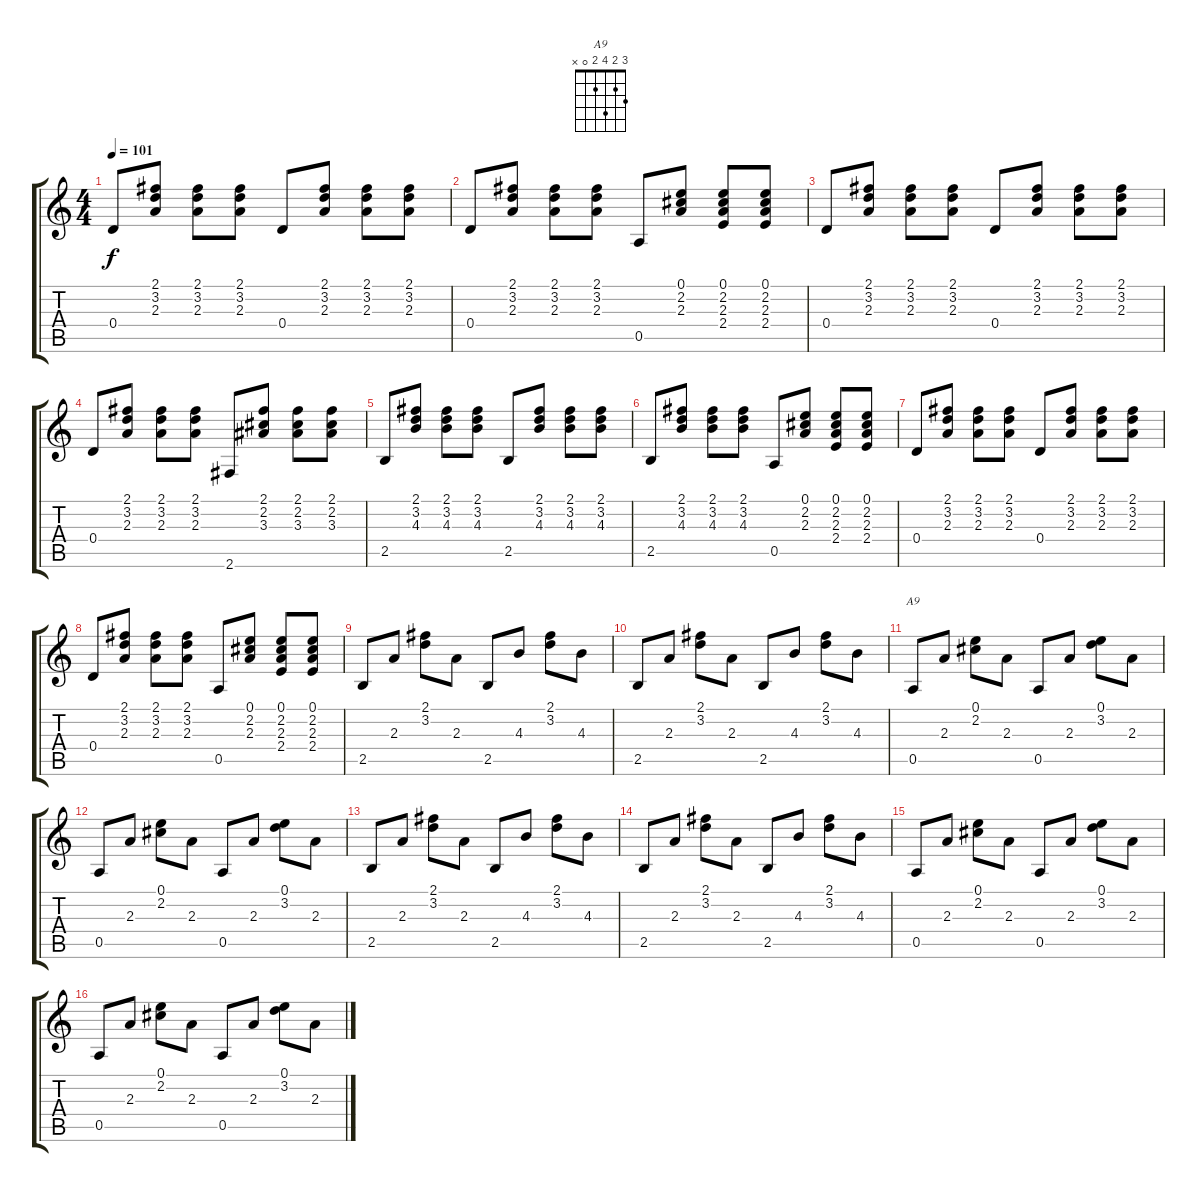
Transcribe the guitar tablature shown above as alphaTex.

\track "" {instrument electricguitarmuted}
\staff {score tabs}
\tuning (E4 B3 G3 D3 A2 E2) {hide}
\chord ("A9" 3 2 4 2 0 x)
\ts (4 4)
\tempo 101
\clef g2
\ks c
0.4.8{dy f} (2.1 3.2 2.3).8 (2.1 3.2 2.3).8 (2.1 3.2 2.3).8 0.4.8 (2.1 3.2 2.3).8 (2.1 3.2 2.3).8 (2.1 3.2 2.3).8 |
0.4.8 (2.1 3.2 2.3).8 (2.1 3.2 2.3).8 (2.1 3.2 2.3).8 0.5.8 (0.1 2.2 2.3).8 (0.1 2.2 2.3 2.4).8 (0.1 2.2 2.3 2.4).8 |
0.4.8 (2.1 3.2 2.3).8 (2.1 3.2 2.3).8 (2.1 3.2 2.3).8 0.4.8 (2.1 3.2 2.3).8 (2.1 3.2 2.3).8 (2.1 3.2 2.3).8 |
0.4.8 (2.1 3.2 2.3).8 (2.1 3.2 2.3).8 (2.1 3.2 2.3).8 2.6.8 (2.1 2.2 3.3).8 (2.1 2.2 3.3).8 (2.1 2.2 3.3).8 |
2.5.8 (2.1 3.2 4.3).8 (2.1 3.2 4.3).8 (2.1 3.2 4.3).8 2.5.8 (2.1 3.2 4.3).8 (2.1 3.2 4.3).8 (2.1 3.2 4.3).8 |
2.5.8 (2.1 3.2 4.3).8 (2.1 3.2 4.3).8 (2.1 3.2 4.3).8 0.5.8 (0.1 2.2 2.3).8 (0.1 2.2 2.3 2.4).8 (0.1 2.2 2.3 2.4).8 |
0.4.8 (2.1 3.2 2.3).8 (2.1 3.2 2.3).8 (2.1 3.2 2.3).8 0.4.8 (2.1 3.2 2.3).8 (2.1 3.2 2.3).8 (2.1 3.2 2.3).8 |
0.4.8 (2.1 3.2 2.3).8 (2.1 3.2 2.3).8 (2.1 3.2 2.3).8 0.5.8 (0.1 2.2 2.3).8 (0.1 2.2 2.3 2.4).8 (0.1 2.2 2.3 2.4).8 |
2.5.8 2.3.8 (2.1 3.2).8 2.3.8 2.5.8 4.3.8 (2.1 3.2).8 4.3.8 |
2.5.8 2.3.8 (2.1 3.2).8 2.3.8 2.5.8 4.3.8 (2.1 3.2).8 4.3.8 |
0.5.8{ch "A9"} 2.3.8 (0.1 2.2).8 2.3.8 0.5.8 2.3.8 (0.1 3.2).8 2.3.8 |
0.5.8 2.3.8 (0.1 2.2).8 2.3.8 0.5.8 2.3.8 (0.1 3.2).8 2.3.8 |
2.5.8 2.3.8 (2.1 3.2).8 2.3.8 2.5.8 4.3.8 (2.1 3.2).8 4.3.8 |
2.5.8 2.3.8 (2.1 3.2).8 2.3.8 2.5.8 4.3.8 (2.1 3.2).8 4.3.8 |
0.5.8 2.3.8 (0.1 2.2).8 2.3.8 0.5.8 2.3.8 (0.1 3.2).8 2.3.8 |
0.5.8 2.3.8 (0.1 2.2).8 2.3.8 0.5.8 2.3.8 (0.1 3.2).8 2.3.8
